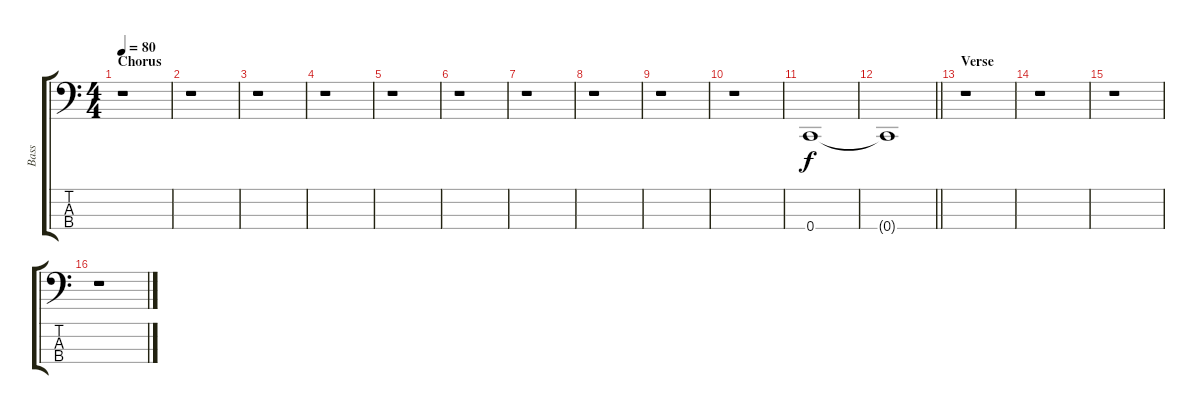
\track ("Bass" "Bass") {instrument electricbassfinger}
\staff {score tabs}
\tuning (F2 C2 G1 C1) {hide}
\ts (4 4)
\section ("" "Chorus")
\tempo 80
\clef f4
\ks c
r.1{dy f} |
r.1 |
r.1 |
r.1 |
r.1 |
r.1 |
r.1 |
r.1 |
r.1 |
r.1 |
0.4.1 |
\barLineRight lightlight
0.4{t}.1 |
\section ("" "Verse")
r.1 |
r.1 |
r.1 |
r.1
